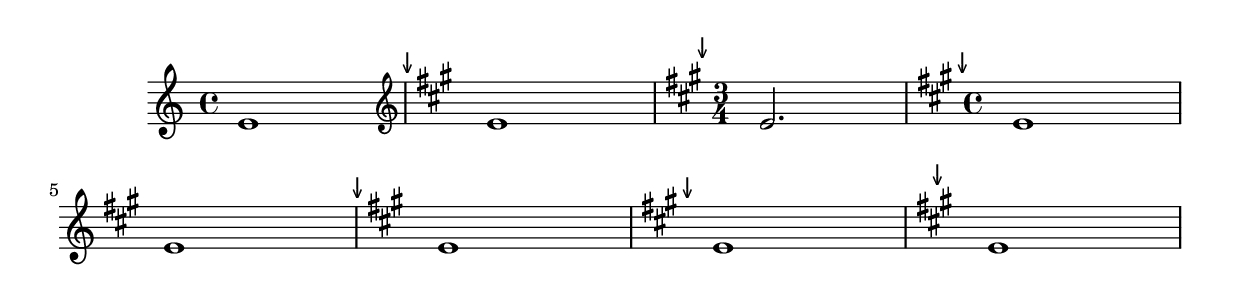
%% Do not edit this file; it is automatically
%% generated from LSR http://lsr.dsi.unimi.it
%% This file is in the public domain.
\version "2.13.31"

\header {
  lsrtags = "text"

%% Translation of GIT committish: 0b55335aeca1de539bf1125b717e0c21bb6fa31b
  texidoces = "
Si están especificadas, las marcas de texto se pueden alinear con
objetos de notación distintos a las líneas divisorias.  Entre estos
objetos se encuentran @code{ambitus}, @code{breathing-sign},
@code{clef}, @code{custos}, @code{staff-bar}, @code{left-edge},
@code{key-cancellation}, @code{key-signature} y @code{time-signature}.

En estos casos, las marcas de texto se centran horizontalmente sobre
el objeto, aunque esto se puede cambiar, como se muestra en la segunda
línea de este ejemplo (en una partitura con varios pentagramas, se
debe hacer este ajuste para todos los pentagramas).

"
  doctitlees = "Alinear marcas con varios objetos de notación"


%% Translation of GIT committish: 0a868be38a775ecb1ef935b079000cebbc64de40
  texidocde = "
Wenn angegeben, können Textzeichen auch an anderen Objekten als Taktstrichen
ausgerichtet werden.  Zu diesen Objekten gehören @code{ambitus},
@code{breathing-sign}, @code{clef}, @code{custos}, @code{staff-bar},
@code{left-edge}, @code{key-cancellation}, @code{key-signature} und
@code{time-signature}.

In diesem Fall werden die Zeichen horizontal über dem Objekt zentriert.
Diese Ausrichtung kann auch geändert werden, wie die zweite Zeile
des Beispiels zeigt.  In einer Partitur mit vielen Systemen sollte
diese Einstellung für alle Systeme gemacht werden.

"

  doctitlede = "Zeichen an verschiedenen Notationsobjekten ausrichten"

%% Translation of GIT committish: 548ef200973bd3d46ea75c5498461d9e5f168334
  texidocfr = "
Les indications textuelles peuvent s'aligner par rapport à d'autres
objets que des barres de mesure, tels que @code{ambitus},
@code{breathing-sign}, @code{clef}, @code{custos}, @code{staff-bar},
@code{left-edge}, @code{key-cancellation}, @code{key-signature}, ou
@code{time-signature}.



Par défaut, les indications textuelles sont alignées avec le milieu
des objets de notation. Bien entendu, vous pouvez modifier les
propriétés des objets en question pour obtenir un autre
résultat comme l'illustre la deuxième ligne de l'exemple.  Dans le cas
de portées multiples, ces réglages doivent être faits pour chacune
d'entre elles.



"
  doctitlefr = "Alignement des indications par rapport à divers objets
de notation"


  texidoc = "
If specified, text marks may be aligned with notation objects other
than bar lines.  These objects include @code{ambitus},
@code{breathing-sign}, @code{clef}, @code{custos}, @code{staff-bar},
@code{left-edge}, @code{key-cancellation}, @code{key-signature}, and
@code{time-signature}.



In such cases, text marks will be horizontally centered above the
object. However this can be changed, as demonstrated on the second line
of this example (in a score with multiple staves, this setting should
be done for all the staves).



"
  doctitle = "Aligning marks with various notation objects"
} % begin verbatim

\relative c' {
  e1

  % the RehearsalMark will be centered above the Clef
  \override Score.RehearsalMark #'break-align-symbols = #'(clef)
  \key a \major
  \clef treble
  \mark "↓"
  e1

  % the RehearsalMark will be centered above the TimeSignature
  \override Score.RehearsalMark #'break-align-symbols = #'(time-signature)
  \key a \major
  \clef treble
  \time 3/4
  \mark \markup { \char ##x2193 }
  e2.

  % the RehearsalMark will be centered above the KeySignature
  \override Score.RehearsalMark #'break-align-symbols = #'(key-signature)
  \key a \major
  \clef treble
  \time 4/4
  \mark \markup { \char ##x2193 }
  e1

  \break
  e1

  % the RehearsalMark will be aligned with the left edge of the KeySignature
  \once \override Score.KeySignature #'break-align-anchor-alignment = #LEFT
  \mark \markup { \char ##x2193 }
  \key a \major
  e1

  % the RehearsalMark will be aligned with the right edge of the KeySignature
  \once \override Score.KeySignature #'break-align-anchor-alignment = #RIGHT
  \key a \major
  \mark \markup { \char ##x2193 }
  e1

  % the RehearsalMark will be aligned with the left edge of the KeySignature
  % and then shifted right by one unit.
  \once \override Score.KeySignature #'break-align-anchor = #1
  \key a \major
  \mark \markup { \char ##x2193 }
  e1
}
